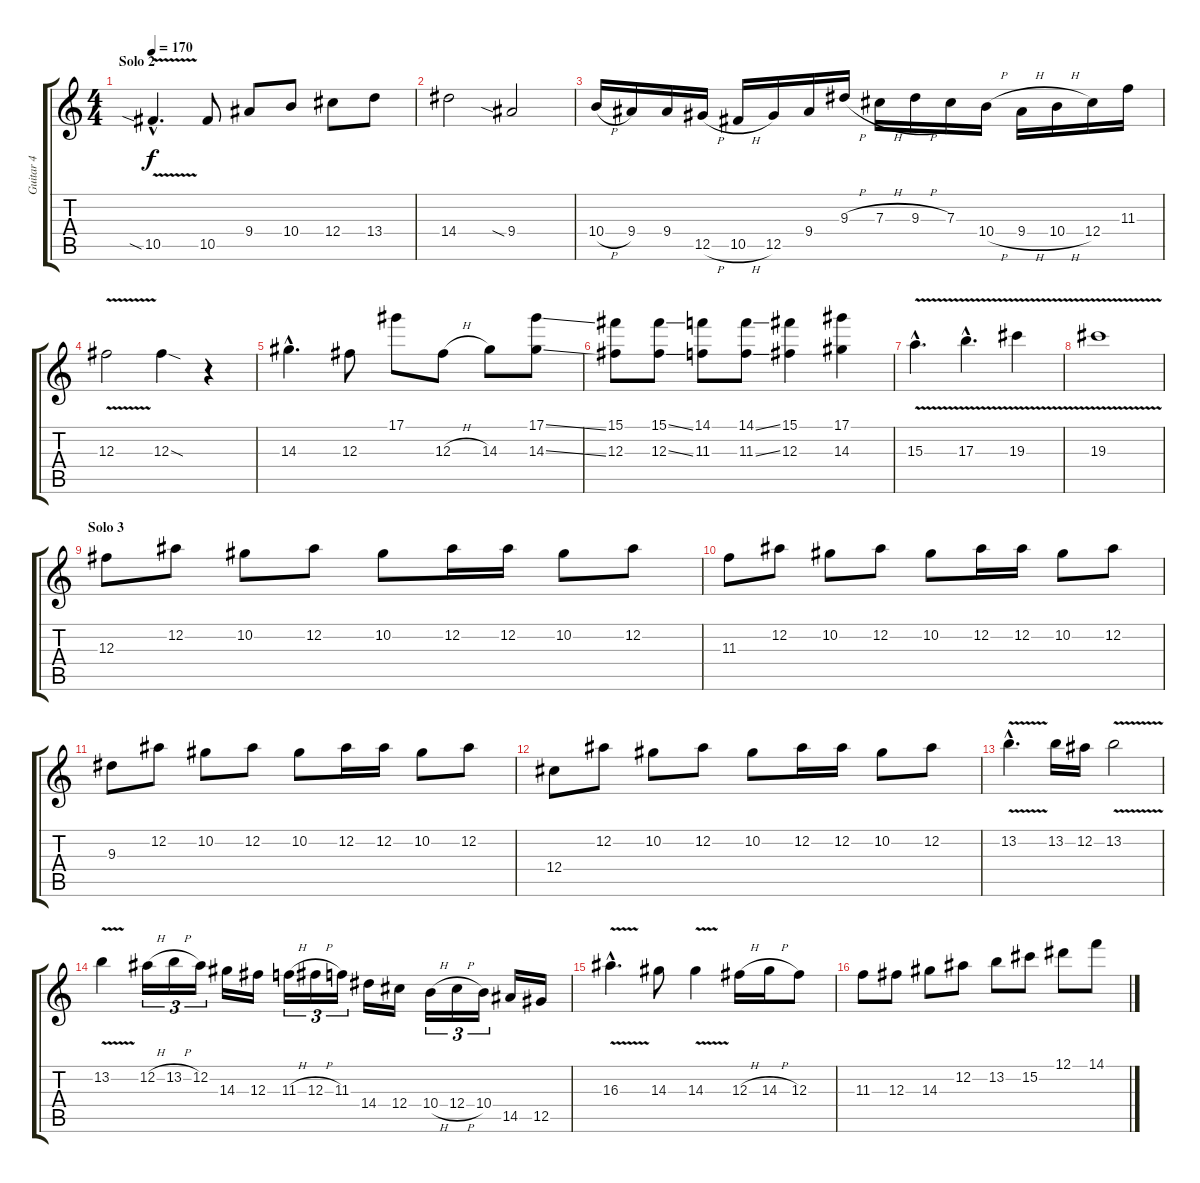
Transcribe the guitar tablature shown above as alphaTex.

\track ("Guitar 4" "Guitar 4") {instrument overdrivenguitar}
\staff {score tabs}
\tuning (Eb4 Bb3 Gb3 Db3 Ab2 Eb2) {hide}
\ts (4 4)
\section ("" "Solo 2")
\tempo 170
\clef g2
\ks c
10.5{v sia hac}.4{d dy f} 10.5.8 9.4.8 10.4.8 12.4.8 13.4.8 |
14.4.2 9.4{sia}.2 |
10.4{h}.16 9.4.16 9.4.16 12.5{h}.16 10.5{h}.16 12.5.16 9.4.16 9.3{h}.16 7.3{h}.16 9.3{h}.16 7.3.16 10.4{h}.16 9.4{h}.16 10.4{h}.16 12.4.16 11.3.16 |
12.3{v}.2 12.3{sod}.4 r.4 |
14.3{hac}.4{d} 12.3.8 17.1.8 12.3{h}.8 14.3.8 (17.1{ss} 14.3{ss}).8 |
(15.1 12.3).8 (15.1{ss} 12.3{ss}).8 (14.1 11.3).8 (14.1{ss} 11.3{ss}).8 (15.1 12.3).4 (17.1 14.3).4 |
15.3{v hac}.4{d} 17.3{v hac}.4{d} 19.3{v}.4 |
19.3{v}.1 |
\section ("" "Solo 3")
12.3.8 12.2.8 10.2.8 12.2.8 10.2.8 12.2.16 12.2.16 10.2.8 12.2.8 |
11.3.8 12.2.8 10.2.8 12.2.8 10.2.8 12.2.16 12.2.16 10.2.8 12.2.8 |
9.3.8 12.2.8 10.2.8 12.2.8 10.2.8 12.2.16 12.2.16 10.2.8 12.2.8 |
12.4.8 12.2.8 10.2.8 12.2.8 10.2.8 12.2.16 12.2.16 10.2.8 12.2.8 |
13.2{v hac}.4{d} 13.2.16 12.2.16 13.2{v}.2 |
13.2{v}.4 12.2{h}.16{tu (3 2)} 13.2{h}.16{tu (3 2)} 12.2.16{tu (3 2)} 14.3.16 12.3.16 11.3{h}.16{tu (3 2)} 12.3{h}.16{tu (3 2)} 11.3.16{tu (3 2)} 14.4.16 12.4.16 10.4{h}.16{tu (3 2)} 12.4{h}.16{tu (3 2)} 10.4.16{tu (3 2)} 14.5.16 12.5.16 |
16.3{v hac}.4{d} 14.3.8 14.3{v}.4 12.3{h}.16 14.3{h}.16 12.3.8 |
11.3.8 12.3.8 14.3.8 12.2.8 13.2.8 15.2.8 12.1.8 14.1.8
